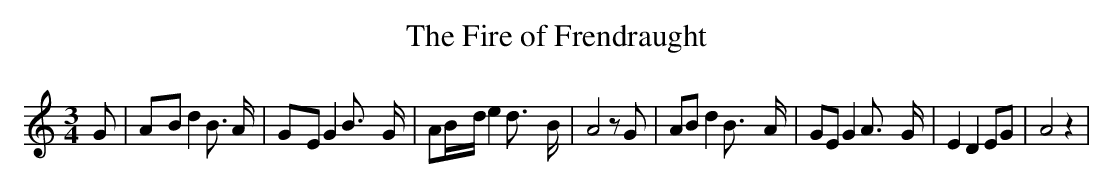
X:1
T:The Fire of Frendraught
M:3/4
L:1/8
K:C
 G|A-B d2 B3/2 A/2|G-E G2 B3/2- G/2| AB/2-d/2 e2 d3/2- B/2| A4 z G|\
 AB d2 B3/2- A/2| GE G2 A3/2- G/2| E2 D2 EG| A4 z2|
